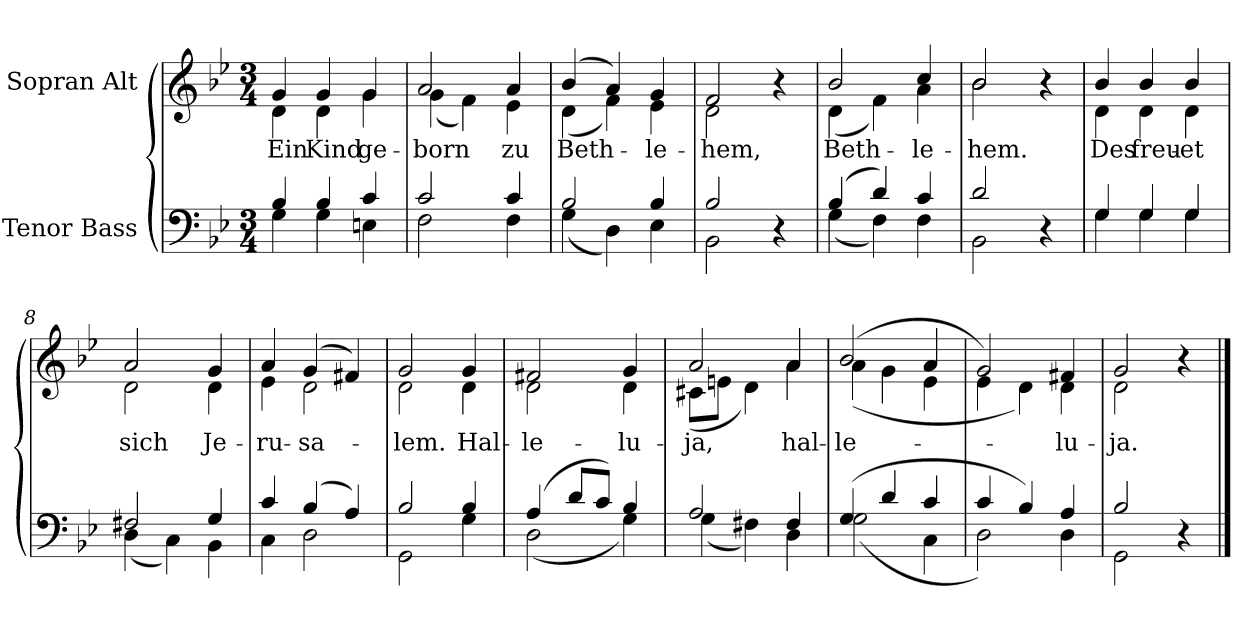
**kern	**kern	**text
*part2	*part1	*part1
*staff2	*staff1	*staff1
*I"Tenor Bass	*I"Sopran Alt	*
*clefF4	*clefG2	*
*k[b-e-]	*k[b-e-]	*
*M3/4	*M3/4	*
=1	=1	=1
*^	*	*
!	!	!	!LO:LY:b
*	*	*^	*
4B-/	4G\	4g/	4d\	Ein
!	!	!	!	!LO:LY:b
4B-/	4G\	4g/	4d\	Kind
!	!	!	!	!LO:LY:b
4c/	4En\	4g/	4g\	ge-
=2	=2	=2	=2	=2
!	!	!	!	!LO:LY:b
2c/	2F\	2a/	(4g\	-born
.	.	.	4f\)	.
!	!	!	!	!LO:LY:b
4c/	4F\	4a/	4e-\	zu
=3	=3	=3	=3	=3
!	!	!	!	!LO:LY:b
2B-/	(4G\	(4b-/	(4d\	Beth-
.	4D\)	4a/)	4f\)	.
!	!	!	!	!LO:LY:b
4B-/	4E-\	4g/	4e-\	-le-
=4	=4	=4	=4	=4
!	!	!	!	!LO:LY:b
2B-/	2BB-\	2f/	2d\	-hem,
4r	4ryy	4r	4ryy	.
=5	=5	=5	=5	=5
!	!	!	!	!LO:LY:b
(4B-/	(4G\	2b-/	(4d\	Beth-
4d/)	4F\)	.	4f\)	.
!	!	!	!	!LO:LY:b
4c/	4F\	4cc/	4a\	-le-
=6	=6	=6	=6	=6
!	!	!	!	!LO:LY:b
2d/	2BB-\	2b-/	2b-\	-hem.
4r	4ryy	4r	4ryy	.
!!LO:LB:g=z	!!
=7	=7	=7	=7	=7
!	!	!	!	!LO:LY:b
4G/	4G\	4b-/	4d\	Des
!	!	!	!	!LO:LY:b
4G/	4G\	4b-/	4d\	freu-
!	!	!	!	!LO:LY:b
4G/	4G\	4b-/	4d\	-et
=8	=8	=8	=8	=8
!	!	!	!	!LO:LY:b
2F#X/	(4D\	2a/	2d\	sich
.	4C\)	.	.	.
!	!	!	!	!LO:LY:b
4G/	4BB-\	4g/	4d\	Je-
=9	=9	=9	=9	=9
!	!	!	!	!LO:LY:b
4c/	4C\	4a/	4e-\	-ru-
!	!	!	!	!LO:LY:b
(4B-/	2D\	(4g/	2d\	-sa-
4A/)	.	4f#X/)	.	.
=10	=10	=10	=10	=10
!	!	!	!	!LO:LY:b
2B-/	2GG\	2g/	2d\	-lem.
!	!	!	!	!LO:LY:b
4B-/	4G\	4g/	4d\	Hal-
=11	=11	=11	=11	=11
!	!	!	!	!LO:LY:b
(4A/	(2D\	2f#X/	2d\	-le-
8d/L	.	.	.	.
8c/J)	.	.	.	.
!	!	!	!	!LO:LY:b
4B-/	4G\)	4g/	4d\	-lu-
!!LO:LB:g=z	!!
=12	=12	=12	=12	=12
!	!	!	!	!LO:LY:b
2A/	(4G\	2a/	(8c#X\L	-ja,
.	.	.	8en\J	.
.	4F#X\)	.	4d\)	.
!	!	!	!	!LO:LY:b
4F#/	4D\	4a/	4a\	hal-
=13	=13	=13	=13	=13
!	!	!	!	!LO:LY:b
(4G/	(2G\	(2b-/	(4a\	-le-
4d/	.	.	4g\	.
4c/	4C\	4a/	4e-\	.
=14	=14	=14	=14	=14
4c/	2D\)	2g/)	4e-\	.
4B-/)	.	.	4d\)	.
!	!	!	!	!LO:LY:b
4A/	4D\	4f#X/	4d\	-lu-
=15	=15	=15	=15	=15
!	!	!	!	!LO:LY:b
2B-/	2GG\	2g/	2d\	-ja.
4r	4ryy	4r	4ryy	.
*v	*v	*	*	*
*	*v	*v	*
==	==	==
*-	*-	*-
